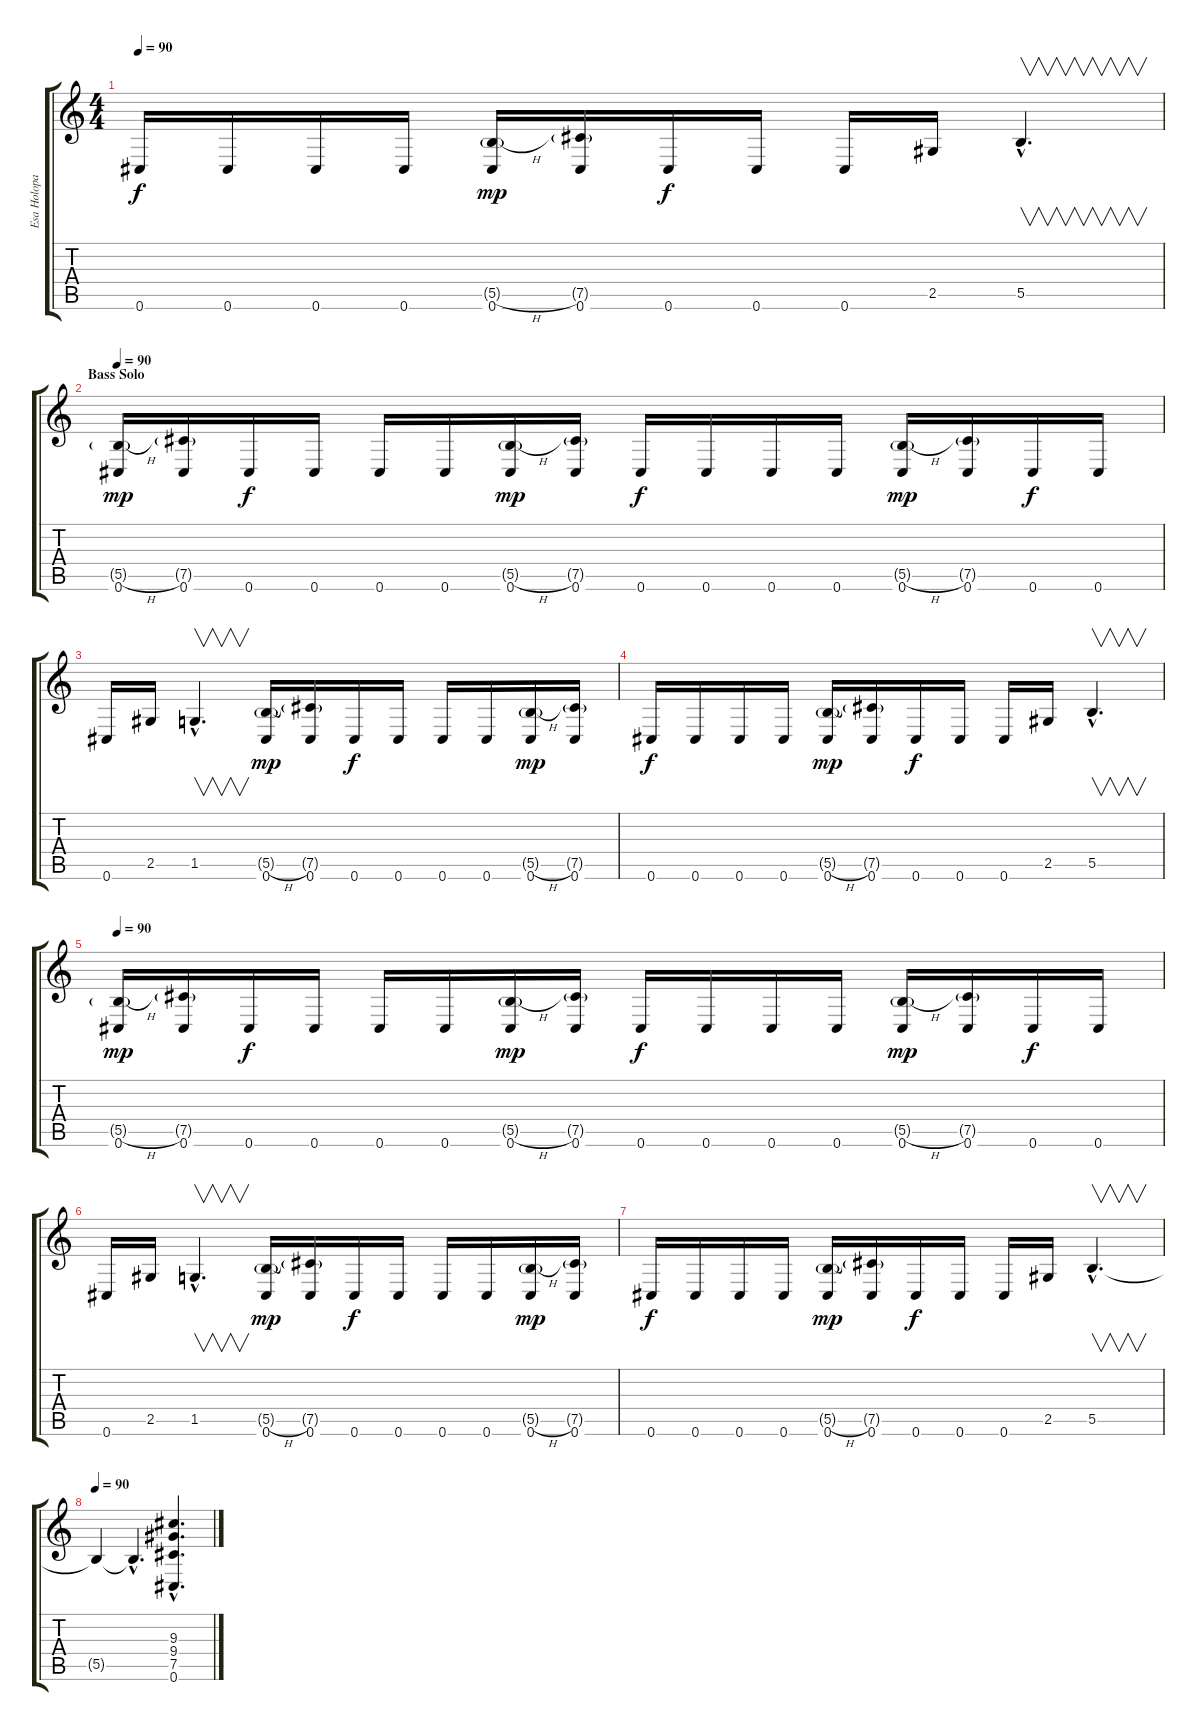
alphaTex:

\track ("Esa Holopainen" "Esa Holopa") {instrument distortionguitar}
\staff {score tabs}
\tuning (Db4 Ab3 E3 B2 Gb2 Db2) {hide}
\ts (4 4)
\tempo 90
\clef g2
\ks c
0.6.16{dy f} 0.6.16 0.6.16 0.6.16 (5.5{h g} 0.6).16{dy mp} (7.5{g} 0.6).16 0.6.16{dy f} 0.6.16 0.6.16 2.5.16 5.5{hac}.4{v d} |
\section ("" "Bass Solo")
\tempo 90
(5.5{h g} 0.6).16{dy mp volume 11} (7.5{g} 0.6).16 0.6.16{dy f} 0.6.16 0.6.16 0.6.16 (5.5{h g} 0.6).16{dy mp} (7.5{g} 0.6).16 0.6.16{dy f} 0.6.16 0.6.16 0.6.16 (5.5{h g} 0.6).16{dy mp} (7.5{g} 0.6).16 0.6.16{dy f} 0.6.16 |
0.6.16 2.5.16 1.5{hac}.4{v d} (5.5{h g} 0.6).16{dy mp} (7.5{g} 0.6).16 0.6.16{dy f} 0.6.16 0.6.16 0.6.16 (5.5{h g} 0.6).16{dy mp} (7.5{g} 0.6).16 |
0.6.16{dy f} 0.6.16 0.6.16 0.6.16 (5.5{h g} 0.6).16{dy mp} (7.5{g} 0.6).16 0.6.16{dy f} 0.6.16 0.6.16 2.5.16 5.5{hac}.4{v d} |
\tempo 90
(5.5{h g} 0.6).16{dy mp} (7.5{g} 0.6).16 0.6.16{dy f} 0.6.16 0.6.16 0.6.16 (5.5{h g} 0.6).16{dy mp} (7.5{g} 0.6).16 0.6.16{dy f} 0.6.16 0.6.16 0.6.16 (5.5{h g} 0.6).16{dy mp} (7.5{g} 0.6).16 0.6.16{dy f} 0.6.16 |
0.6.16 2.5.16 1.5{hac}.4{v d} (5.5{h g} 0.6).16{dy mp} (7.5{g} 0.6).16 0.6.16{dy f} 0.6.16 0.6.16 0.6.16 (5.5{h g} 0.6).16{dy mp} (7.5{g} 0.6).16 |
0.6.16{dy f} 0.6.16 0.6.16 0.6.16 (5.5{h g} 0.6).16{dy mp} (7.5{g} 0.6).16 0.6.16{dy f} 0.6.16 0.6.16 2.5.16 5.5{hac}.4{v d} |
\tempo 90
5.5{t}.4{volume 6} 5.5{hac t}.4{d} (9.3{hac} 9.4{hac} 7.5{hac} 0.6{hac}).4{d}
